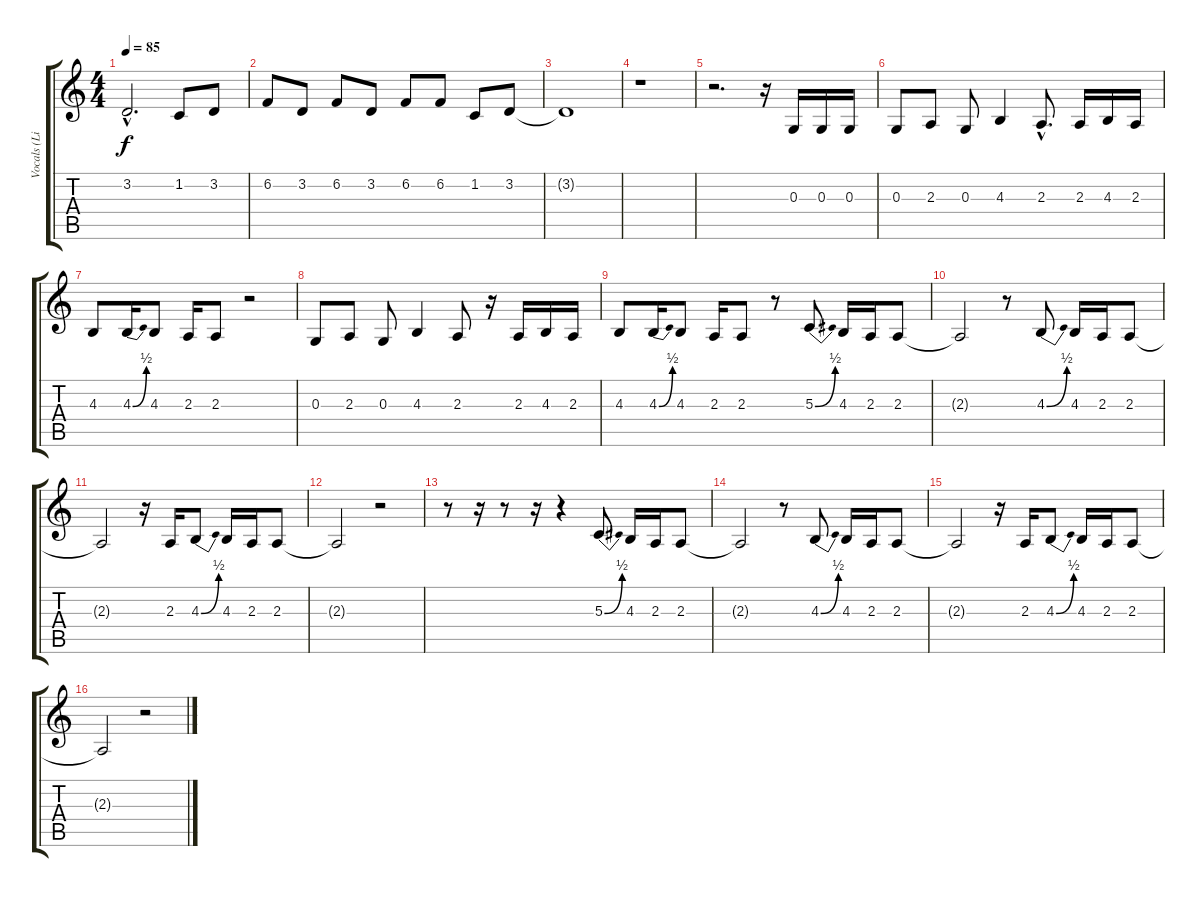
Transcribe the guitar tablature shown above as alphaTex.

\track ("Vocals (Liam)" "Vocals (Li") {instrument tenorsax}
\staff {score tabs}
\tuning (E4 B3 G3 D3 A2 E2) {hide}
\ts (4 4)
\tempo 85
\clef g2
\ks c
3.2{hac t}.2{d dy f} 1.2.8 3.2.8 |
6.2.8 3.2.8 6.2.8 3.2.8 6.2.8 6.2.8 1.2.8 3.2.8 |
3.2{t}.1 |
r.1 |
r.2{d} r.16 0.3.16 0.3.16 0.3.16 |
0.3.8 2.3.8 0.3.8 4.3.4 2.3{hac}.8{d} 2.3.16 4.3.16 2.3.16 |
4.3.8 4.3{be (bend 0 0 60 2)}.16 4.3.8 2.3.16 2.3.8 r.2 |
0.3.8 2.3.8 0.3.8 4.3.4 2.3.8 r.16 2.3.16 4.3.16 2.3.16 |
4.3.8 4.3{be (bend 0 0 60 2)}.16 4.3.8 2.3.16 2.3.8 r.8 5.3{be (bend 0 0 60 2)}.8 4.3.16 2.3.16 2.3.8 |
2.3{t}.2 r.8 4.3{be (bend 0 0 60 2)}.8 4.3.16 2.3.16 2.3.8 |
2.3{t}.2 r.16 2.3.16 4.3{be (bend 0 0 60 2)}.8 4.3.16 2.3.16 2.3.8 |
2.3{t}.2 r.2 |
r.8 r.16 r.8 r.16 r.4 5.3{be (bend 0 0 60 2)}.8 4.3.16 2.3.16 2.3.8 |
2.3{t}.2 r.8 4.3{be (bend 0 0 60 2)}.8 4.3.16 2.3.16 2.3.8 |
2.3{t}.2 r.16 2.3.16 4.3{be (bend 0 0 60 2)}.8 4.3.16 2.3.16 2.3.8 |
2.3{t}.2 r.2
